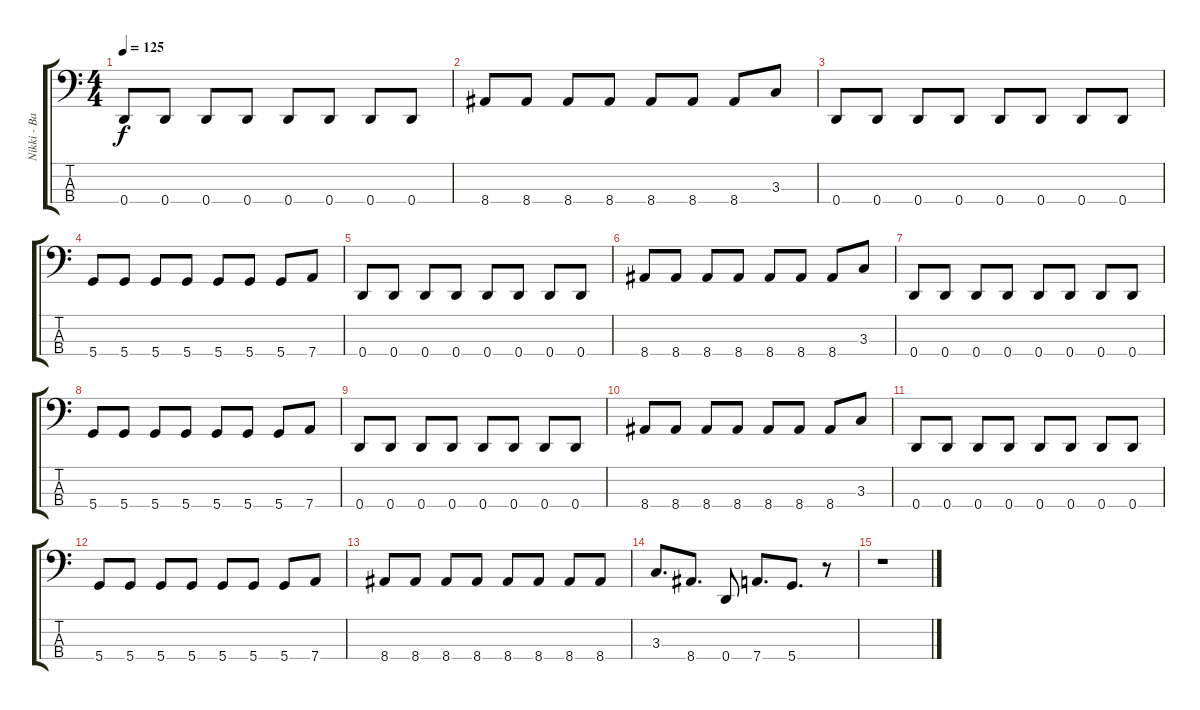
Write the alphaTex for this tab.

\track ("Nikki - Bass" "Nikki - Ba") {instrument electricbasspick}
\staff {score tabs}
\tuning (G2 D2 A1 D1) {hide}
\ts (4 4)
\tempo 125
\clef f4
\ks c
0.4.8{dy f} 0.4.8 0.4.8 0.4.8 0.4.8 0.4.8 0.4.8 0.4.8 |
8.4.8 8.4.8 8.4.8 8.4.8 8.4.8 8.4.8 8.4.8 3.3.8 |
0.4.8 0.4.8 0.4.8 0.4.8 0.4.8 0.4.8 0.4.8 0.4.8 |
5.4.8 5.4.8 5.4.8 5.4.8 5.4.8 5.4.8 5.4.8 7.4.8 |
0.4.8 0.4.8 0.4.8 0.4.8 0.4.8 0.4.8 0.4.8 0.4.8 |
8.4.8 8.4.8 8.4.8 8.4.8 8.4.8 8.4.8 8.4.8 3.3.8 |
0.4.8 0.4.8 0.4.8 0.4.8 0.4.8 0.4.8 0.4.8 0.4.8 |
5.4.8 5.4.8 5.4.8 5.4.8 5.4.8 5.4.8 5.4.8 7.4.8 |
0.4.8 0.4.8 0.4.8 0.4.8 0.4.8 0.4.8 0.4.8 0.4.8 |
8.4.8 8.4.8 8.4.8 8.4.8 8.4.8 8.4.8 8.4.8 3.3.8 |
0.4.8 0.4.8 0.4.8 0.4.8 0.4.8 0.4.8 0.4.8 0.4.8 |
5.4.8 5.4.8 5.4.8 5.4.8 5.4.8 5.4.8 5.4.8 7.4.8 |
8.4.8 8.4.8 8.4.8 8.4.8 8.4.8 8.4.8 8.4.8 8.4.8 |
3.3.8{d} 8.4.8{d} 0.4.8 7.4.8{d} 5.4.8{d} r.8 |
r.1
